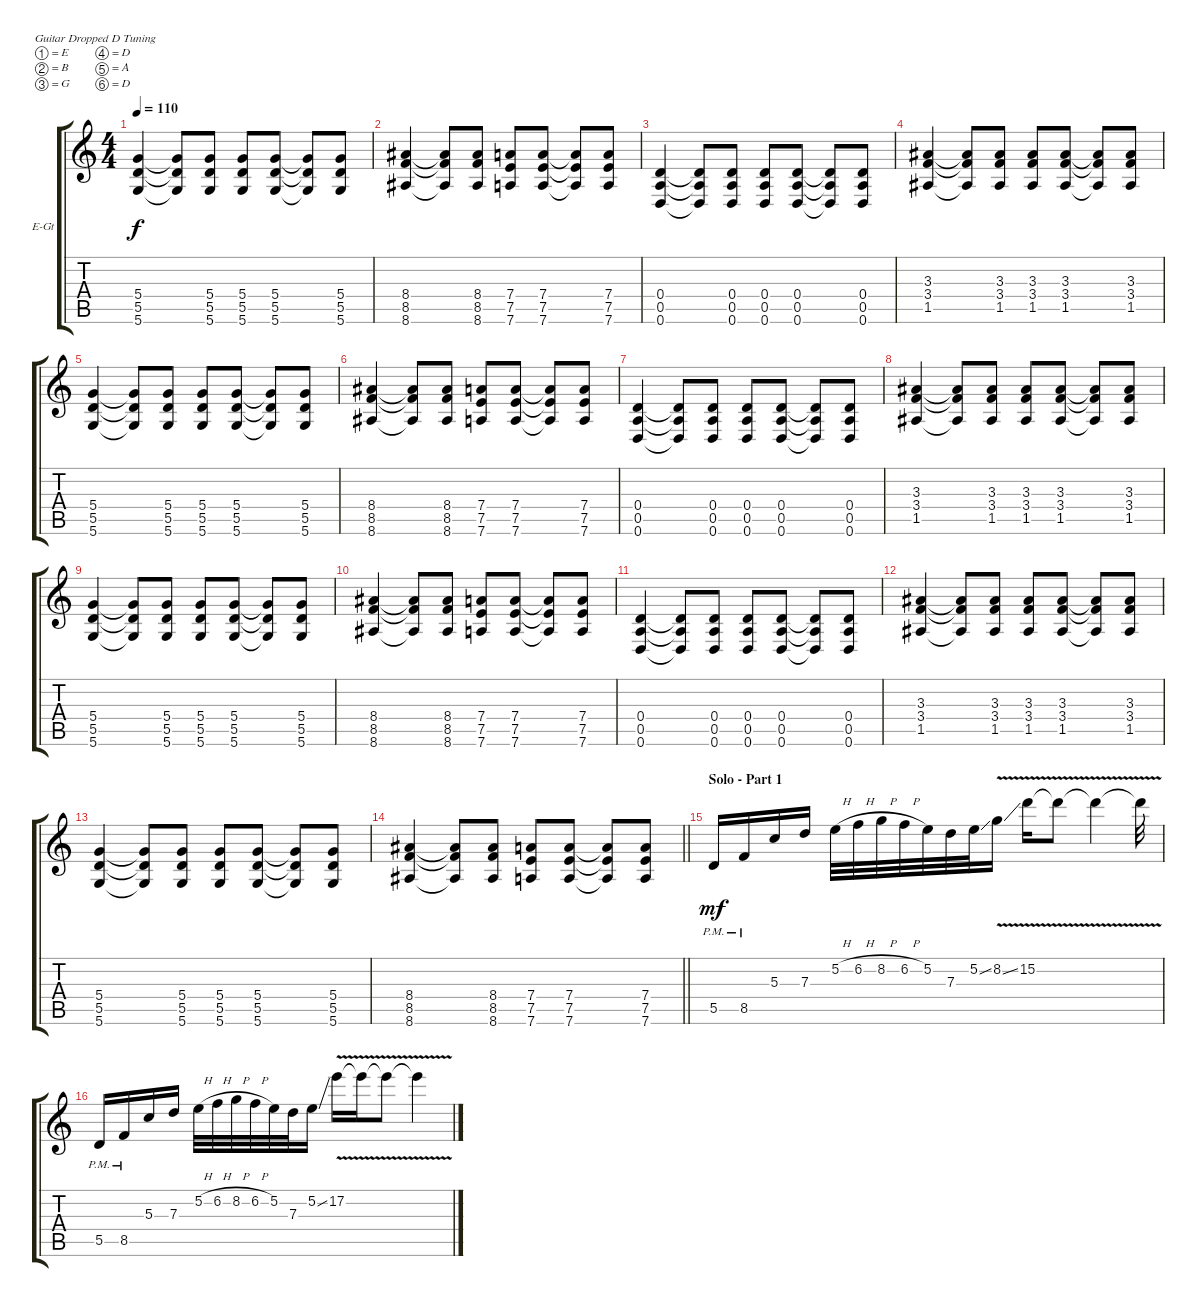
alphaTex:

\bracketExtendMode groupsimilarinstruments
\firstSystemTrackNameOrientation horizontal
\otherSystemsTrackNameOrientation horizontal
\track ("- Synyster Gates - Lead" "E-Gt") {instrument overdrivenguitar}
\staff {score tabs}
\tuning (E4 B3 G3 D3 A2 D2)
\ts (4 4)
\tempo 110
\clef g2
\ks c
(5.4 5.5 5.6).4{dy f} (5.4{t} 5.5{t} 5.6{t}).8 (5.4 5.5 5.6).8 (5.4 5.5 5.6).8 (5.4 5.5 5.6).8 (5.4{t} 5.5{t} 5.6{t}).8 (5.4 5.5 5.6).8 |
(8.4 8.5 8.6).4 (8.4{t} 8.5{t} 8.6{t}).8 (8.4 8.5 8.6).8 (7.4 7.5 7.6).8 (7.4 7.5 7.6).8 (7.4{t} 7.5{t} 7.6{t}).8 (7.4 7.5 7.6).8 |
(0.4 0.5 0.6).4 (0.4{t} 0.5{t} 0.6{t}).8 (0.4 0.5 0.6).8 (0.4 0.5 0.6).8 (0.4 0.5 0.6).8 (0.4{t} 0.5{t} 0.6{t}).8 (0.4 0.5 0.6).8 |
(3.3 3.4 1.5).4 (3.3{t} 3.4{t} 1.5{t}).8 (3.3 3.4 1.5).8 (3.3 3.4 1.5).8 (3.3 3.4 1.5).8 (3.3{t} 3.4{t} 1.5{t}).8 (3.3 3.4 1.5).8 |
(5.4 5.5 5.6).4 (5.4{t} 5.5{t} 5.6{t}).8 (5.4 5.5 5.6).8 (5.4 5.5 5.6).8 (5.4 5.5 5.6).8 (5.4{t} 5.5{t} 5.6{t}).8 (5.4 5.5 5.6).8 |
(8.4 8.5 8.6).4 (8.4{t} 8.5{t} 8.6{t}).8 (8.4 8.5 8.6).8 (7.4 7.5 7.6).8 (7.4 7.5 7.6).8 (7.4{t} 7.5{t} 7.6{t}).8 (7.4 7.5 7.6).8 |
(0.4 0.5 0.6).4 (0.4{t} 0.5{t} 0.6{t}).8 (0.4 0.5 0.6).8 (0.4 0.5 0.6).8 (0.4 0.5 0.6).8 (0.4{t} 0.5{t} 0.6{t}).8 (0.4 0.5 0.6).8 |
(3.3 3.4 1.5).4 (3.3{t} 3.4{t} 1.5{t}).8 (3.3 3.4 1.5).8 (3.3 3.4 1.5).8 (3.3 3.4 1.5).8 (3.3{t} 3.4{t} 1.5{t}).8 (3.3 3.4 1.5).8 |
(5.4 5.5 5.6).4 (5.4{t} 5.5{t} 5.6{t}).8 (5.4 5.5 5.6).8 (5.4 5.5 5.6).8 (5.4 5.5 5.6).8 (5.4{t} 5.5{t} 5.6{t}).8 (5.4 5.5 5.6).8 |
(8.4 8.5 8.6).4 (8.4{t} 8.5{t} 8.6{t}).8 (8.4 8.5 8.6).8 (7.4 7.5 7.6).8 (7.4 7.5 7.6).8 (7.4{t} 7.5{t} 7.6{t}).8 (7.4 7.5 7.6).8 |
(0.4 0.5 0.6).4 (0.4{t} 0.5{t} 0.6{t}).8 (0.4 0.5 0.6).8 (0.4 0.5 0.6).8 (0.4 0.5 0.6).8 (0.4{t} 0.5{t} 0.6{t}).8 (0.4 0.5 0.6).8 |
(3.3 3.4 1.5).4 (3.3{t} 3.4{t} 1.5{t}).8 (3.3 3.4 1.5).8 (3.3 3.4 1.5).8 (3.3 3.4 1.5).8 (3.3{t} 3.4{t} 1.5{t}).8 (3.3 3.4 1.5).8 |
(5.4 5.5 5.6).4 (5.4{t} 5.5{t} 5.6{t}).8 (5.4 5.5 5.6).8 (5.4 5.5 5.6).8 (5.4 5.5 5.6).8 (5.4{t} 5.5{t} 5.6{t}).8 (5.4 5.5 5.6).8 |
\barLineRight lightlight
(8.4 8.5 8.6).4 (8.4{t} 8.5{t} 8.6{t}).8 (8.4 8.5 8.6).8 (7.4 7.5 7.6).8 (7.4 7.5 7.6).8 (7.4{t} 7.5{t} 7.6{t}).8 (7.4 7.5 7.6).8 |
\section ("" "Solo - Part 1")
5.5{pm}.16{dy mf} 8.5{pm}.16 5.3.16 7.3.16 5.2{h}.32 6.2{h}.32 8.2{h}.32 6.2{h}.32 5.2.32 7.3.32 5.2{ss}.32 8.2{v ss}.16 15.2{v}.16 15.2{v t}.8 15.2{v t}.4 15.2{v t}.32 |
5.5{pm}.16 8.5{pm}.16 5.3.16 7.3.16 5.2{h}.32 6.2{h}.32 8.2{h}.32 6.2{h}.32 5.2.32 7.3.32 5.2{ss}.16 17.2{v}.16 17.2{v t}.16 17.2{v t}.8 17.2{v t}.4
